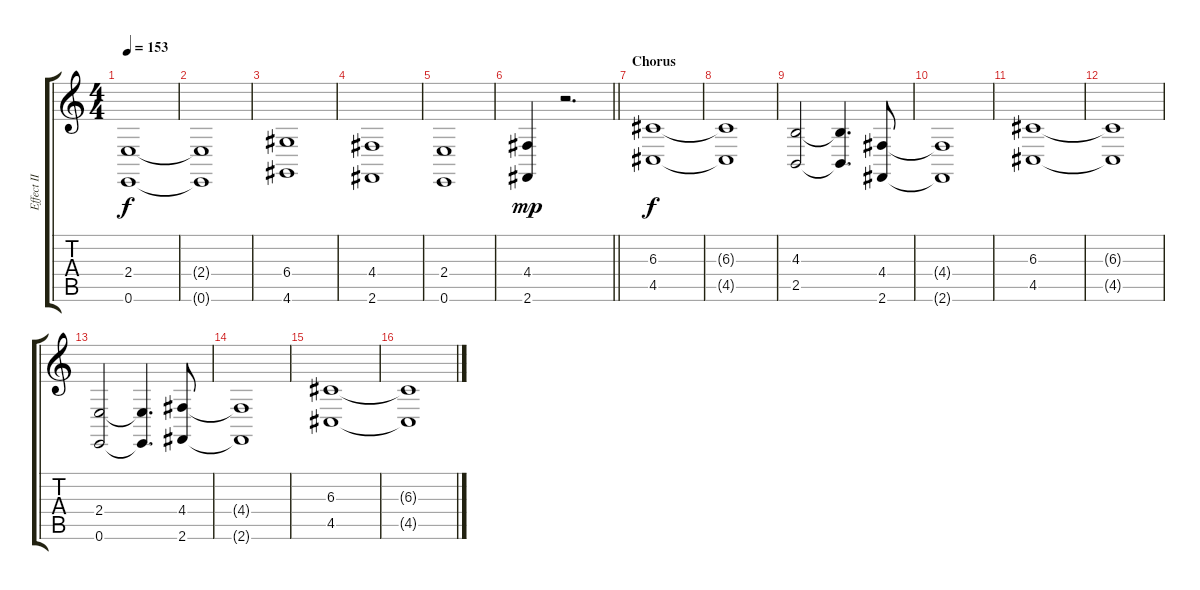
\track ("Effect II [Captain]" "Effect II ") {instrument seashore}
\staff {score tabs}
\tuning (E4 B3 G3 D3 A2 E2) {hide}
\ts (4 4)
\tempo 153
\clef g2
\ks c
(2.4 0.6).1{dy f} |
(2.4{t} 0.6{t}).1 |
(6.4 4.6).1 |
(4.4 2.6).1 |
(2.4 0.6).1 |
\barLineRight lightlight
(4.4 2.6).4{dy mp} r.2{d} |
\section ("" "Chorus")
(6.3 4.5).1{dy f} |
(6.3{t} 4.5{t}).1 |
(4.3 2.5).2 (4.3{t} 2.5{t}).4{d} (4.4 2.6).8 |
(4.4{t} 2.6{t}).1 |
(6.3 4.5).1 |
(6.3{t} 4.5{t}).1 |
(2.4 0.6).2 (2.4{t} 0.6{t}).4{d} (4.4 2.6).8 |
(4.4{t} 2.6{t}).1 |
(6.3 4.5).1 |
(6.3{t} 4.5{t}).1
